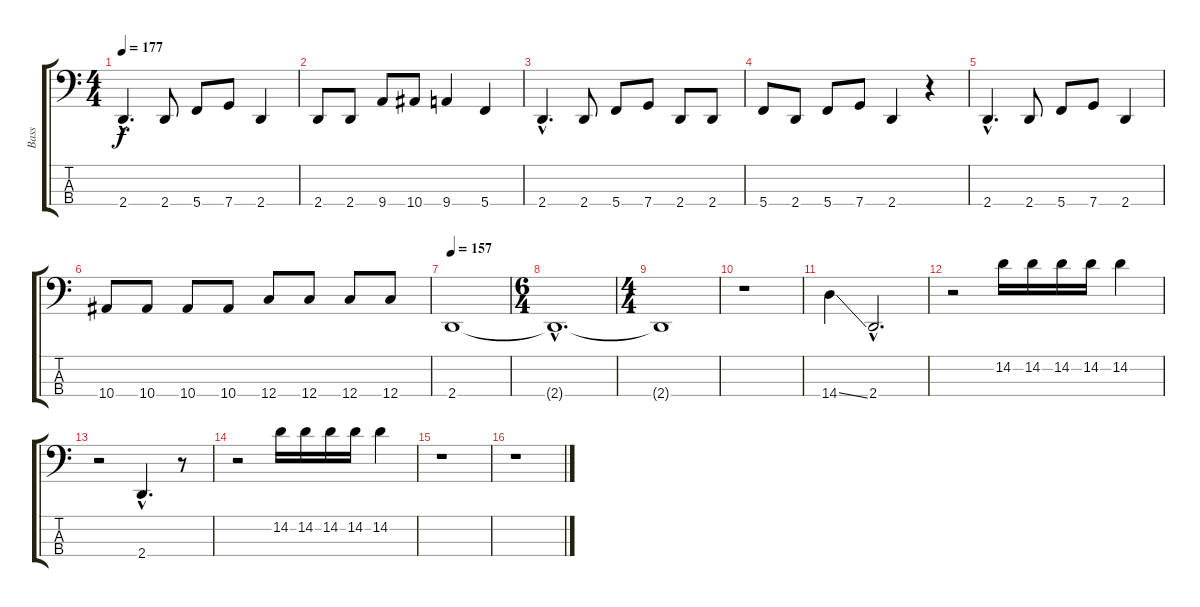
\track ("Bass" "Bass") {instrument electricbasspick}
\staff {score tabs}
\tuning (F2 C2 G1 C1) {hide}
\ts (4 4)
\tempo 177
\clef f4
\ks c
2.4{hac}.4{d dy f} 2.4.8 5.4.8 7.4.8 2.4.4 |
2.4.8 2.4.8 9.4.8 10.4.8 9.4.4 5.4.4 |
2.4{hac}.4{d} 2.4.8 5.4.8 7.4.8 2.4.8 2.4.8 |
5.4.8 2.4.8 5.4.8 7.4.8 2.4.4 r.4 |
2.4{hac}.4{d} 2.4.8 5.4.8 7.4.8 2.4.4 |
10.4.8 10.4.8 10.4.8 10.4.8 12.4.8 12.4.8 12.4.8 12.4.8 |
\tempo 157
2.4.1 |
\ts (6 4)
2.4{hac t}.1{d} |
\ts (4 4)
2.4{t}.1 |
r.1 |
14.4{ss}.4 2.4{hac}.2{d} |
r.2 14.2.16 14.2.16 14.2.16 14.2.16 14.2.4 |
r.2 2.4{hac}.4{d} r.8 |
r.2 14.2.16 14.2.16 14.2.16 14.2.16 14.2.4 |
r.1 |
r.1
